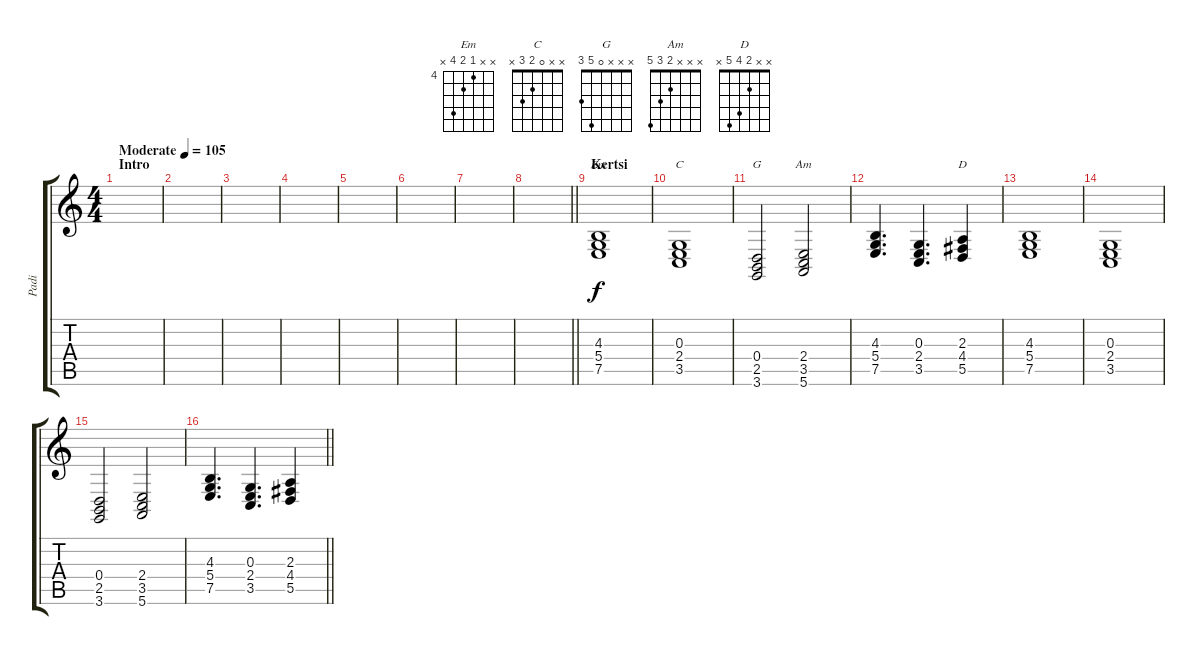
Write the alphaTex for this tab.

\track ("Padi" "Padi") {instrument pad2warm}
\staff {score tabs}
\tuning (E4 B3 G3 D3 A2 E2) {hide}
\chord ("Em" x x 4 5 7 x) {firstfret 4}
\chord ("C" x x 0 2 3 x)
\chord ("G" x x x 0 5 3)
\chord ("Am" x x x 2 3 5)
\chord ("D" x x 2 4 5 x)
\ts (4 4)
\section ("" "Intro")
\tempo (105 "Moderate")
\clef g2
\ks c
|
|
|
|
|
|
|
\barLineRight lightlight
|
\section ("" "Kertsi")
(4.3 5.4 7.5).1{ch "Em"} |
(0.3 2.4 3.5).1{ch "C"} |
(0.4 2.5 3.6).2{ch "G"} (2.4 3.5 5.6).2{ch "Am"} |
(4.3 5.4 7.5).4{d} (0.3 2.4 3.5).4{d} (2.3 4.4 5.5).4{ch "D"} |
(4.3 5.4 7.5).1 |
(0.3 2.4 3.5).1 |
(0.4 2.5 3.6).2 (2.4 3.5 5.6).2 |
\barLineRight lightlight
(4.3 5.4 7.5).4{d} (0.3 2.4 3.5).4{d} (2.3 4.4 5.5).4
